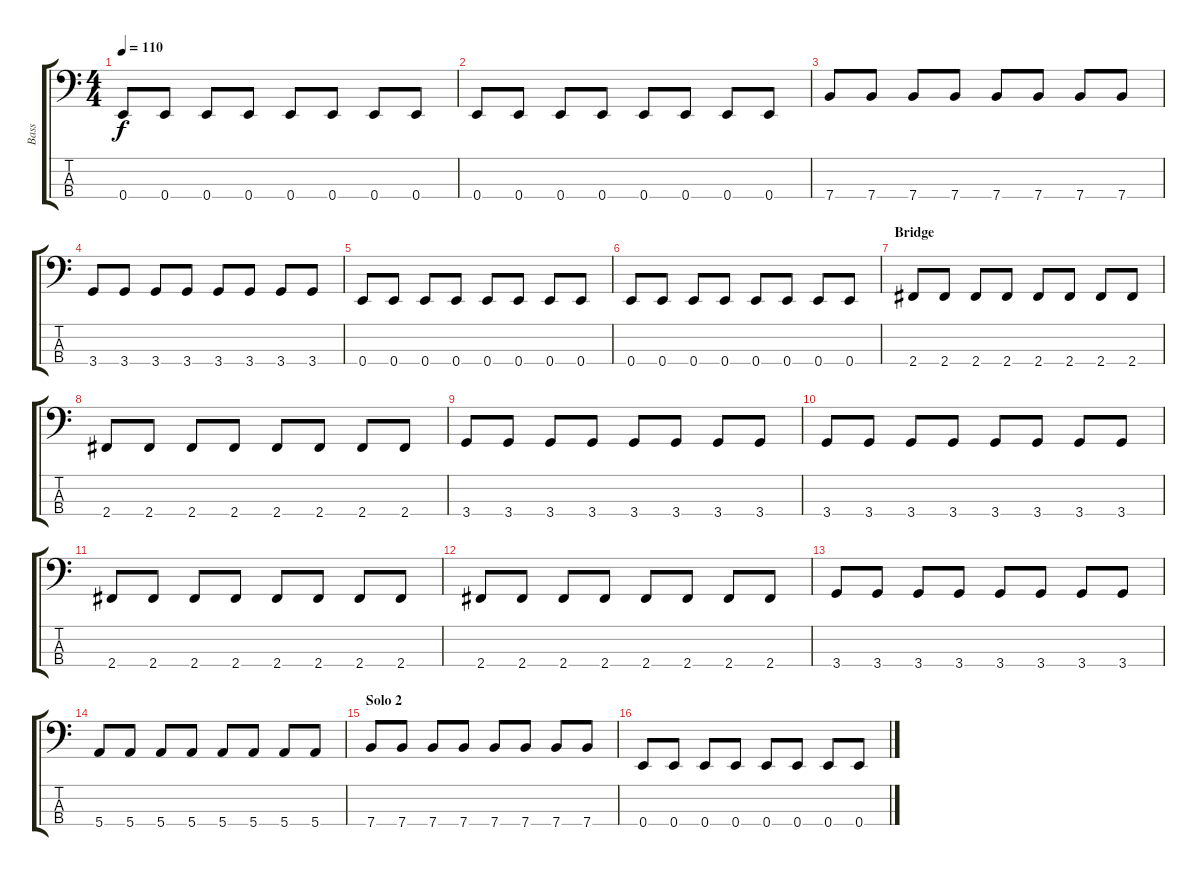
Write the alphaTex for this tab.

\track ("Bass" "Bass") {instrument fretlessbass}
\staff {score tabs}
\tuning (G2 D2 A1 E1) {hide}
\ts (4 4)
\tempo 110
\clef f4
\ks c
0.4.8{dy f} 0.4.8 0.4.8 0.4.8 0.4.8 0.4.8 0.4.8 0.4.8 |
0.4.8 0.4.8 0.4.8 0.4.8 0.4.8 0.4.8 0.4.8 0.4.8 |
7.4.8 7.4.8 7.4.8 7.4.8 7.4.8 7.4.8 7.4.8 7.4.8 |
3.4.8 3.4.8 3.4.8 3.4.8 3.4.8 3.4.8 3.4.8 3.4.8 |
0.4.8 0.4.8 0.4.8 0.4.8 0.4.8 0.4.8 0.4.8 0.4.8 |
0.4.8 0.4.8 0.4.8 0.4.8 0.4.8 0.4.8 0.4.8 0.4.8 |
\section ("" "Bridge")
2.4.8 2.4.8 2.4.8 2.4.8 2.4.8 2.4.8 2.4.8 2.4.8 |
2.4.8 2.4.8 2.4.8 2.4.8 2.4.8 2.4.8 2.4.8 2.4.8 |
3.4.8 3.4.8 3.4.8 3.4.8 3.4.8 3.4.8 3.4.8 3.4.8 |
3.4.8 3.4.8 3.4.8 3.4.8 3.4.8 3.4.8 3.4.8 3.4.8 |
2.4.8 2.4.8 2.4.8 2.4.8 2.4.8 2.4.8 2.4.8 2.4.8 |
2.4.8 2.4.8 2.4.8 2.4.8 2.4.8 2.4.8 2.4.8 2.4.8 |
3.4.8 3.4.8 3.4.8 3.4.8 3.4.8 3.4.8 3.4.8 3.4.8 |
5.4.8 5.4.8 5.4.8 5.4.8 5.4.8 5.4.8 5.4.8 5.4.8 |
\section ("" "Solo 2")
7.4.8 7.4.8 7.4.8 7.4.8 7.4.8 7.4.8 7.4.8 7.4.8 |
0.4.8 0.4.8 0.4.8 0.4.8 0.4.8 0.4.8 0.4.8 0.4.8
